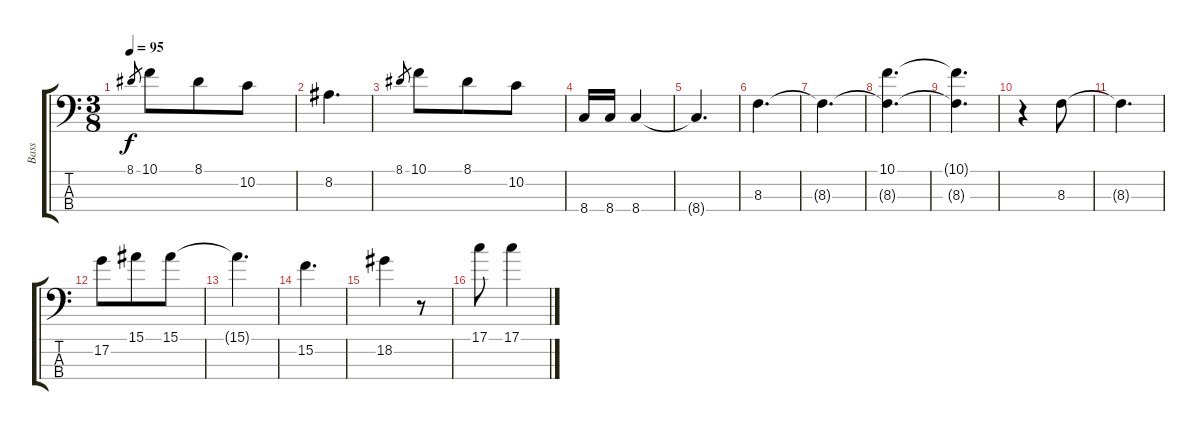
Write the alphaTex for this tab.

\track ("Bass" "Bass") {instrument electricbassfinger}
\staff {score tabs}
\tuning (G2 D2 A1 E1) {hide}
\ts (3 8)
\tempo 95
\clef f4
\ks c
8.1.8{gr dy f} 10.1.8 8.1.8 10.2.8 |
8.2.4{d} |
8.1.8{gr} 10.1.8 8.1.8 10.2.8 |
8.4.16 8.4.16 8.4.4 |
8.4{t}.4{d} |
8.3.4{d} |
8.3{t}.4{d} |
(10.1 8.3{t}).4{d} |
(10.1{t} 8.3{t}).4{d} |
r.4 8.3.8 |
8.3{t}.4{d} |
17.2.8 15.1.8 15.1.8 |
15.1{t}.4{d} |
15.2.4{d} |
18.2.4 r.8 |
17.1.8 17.1.4
